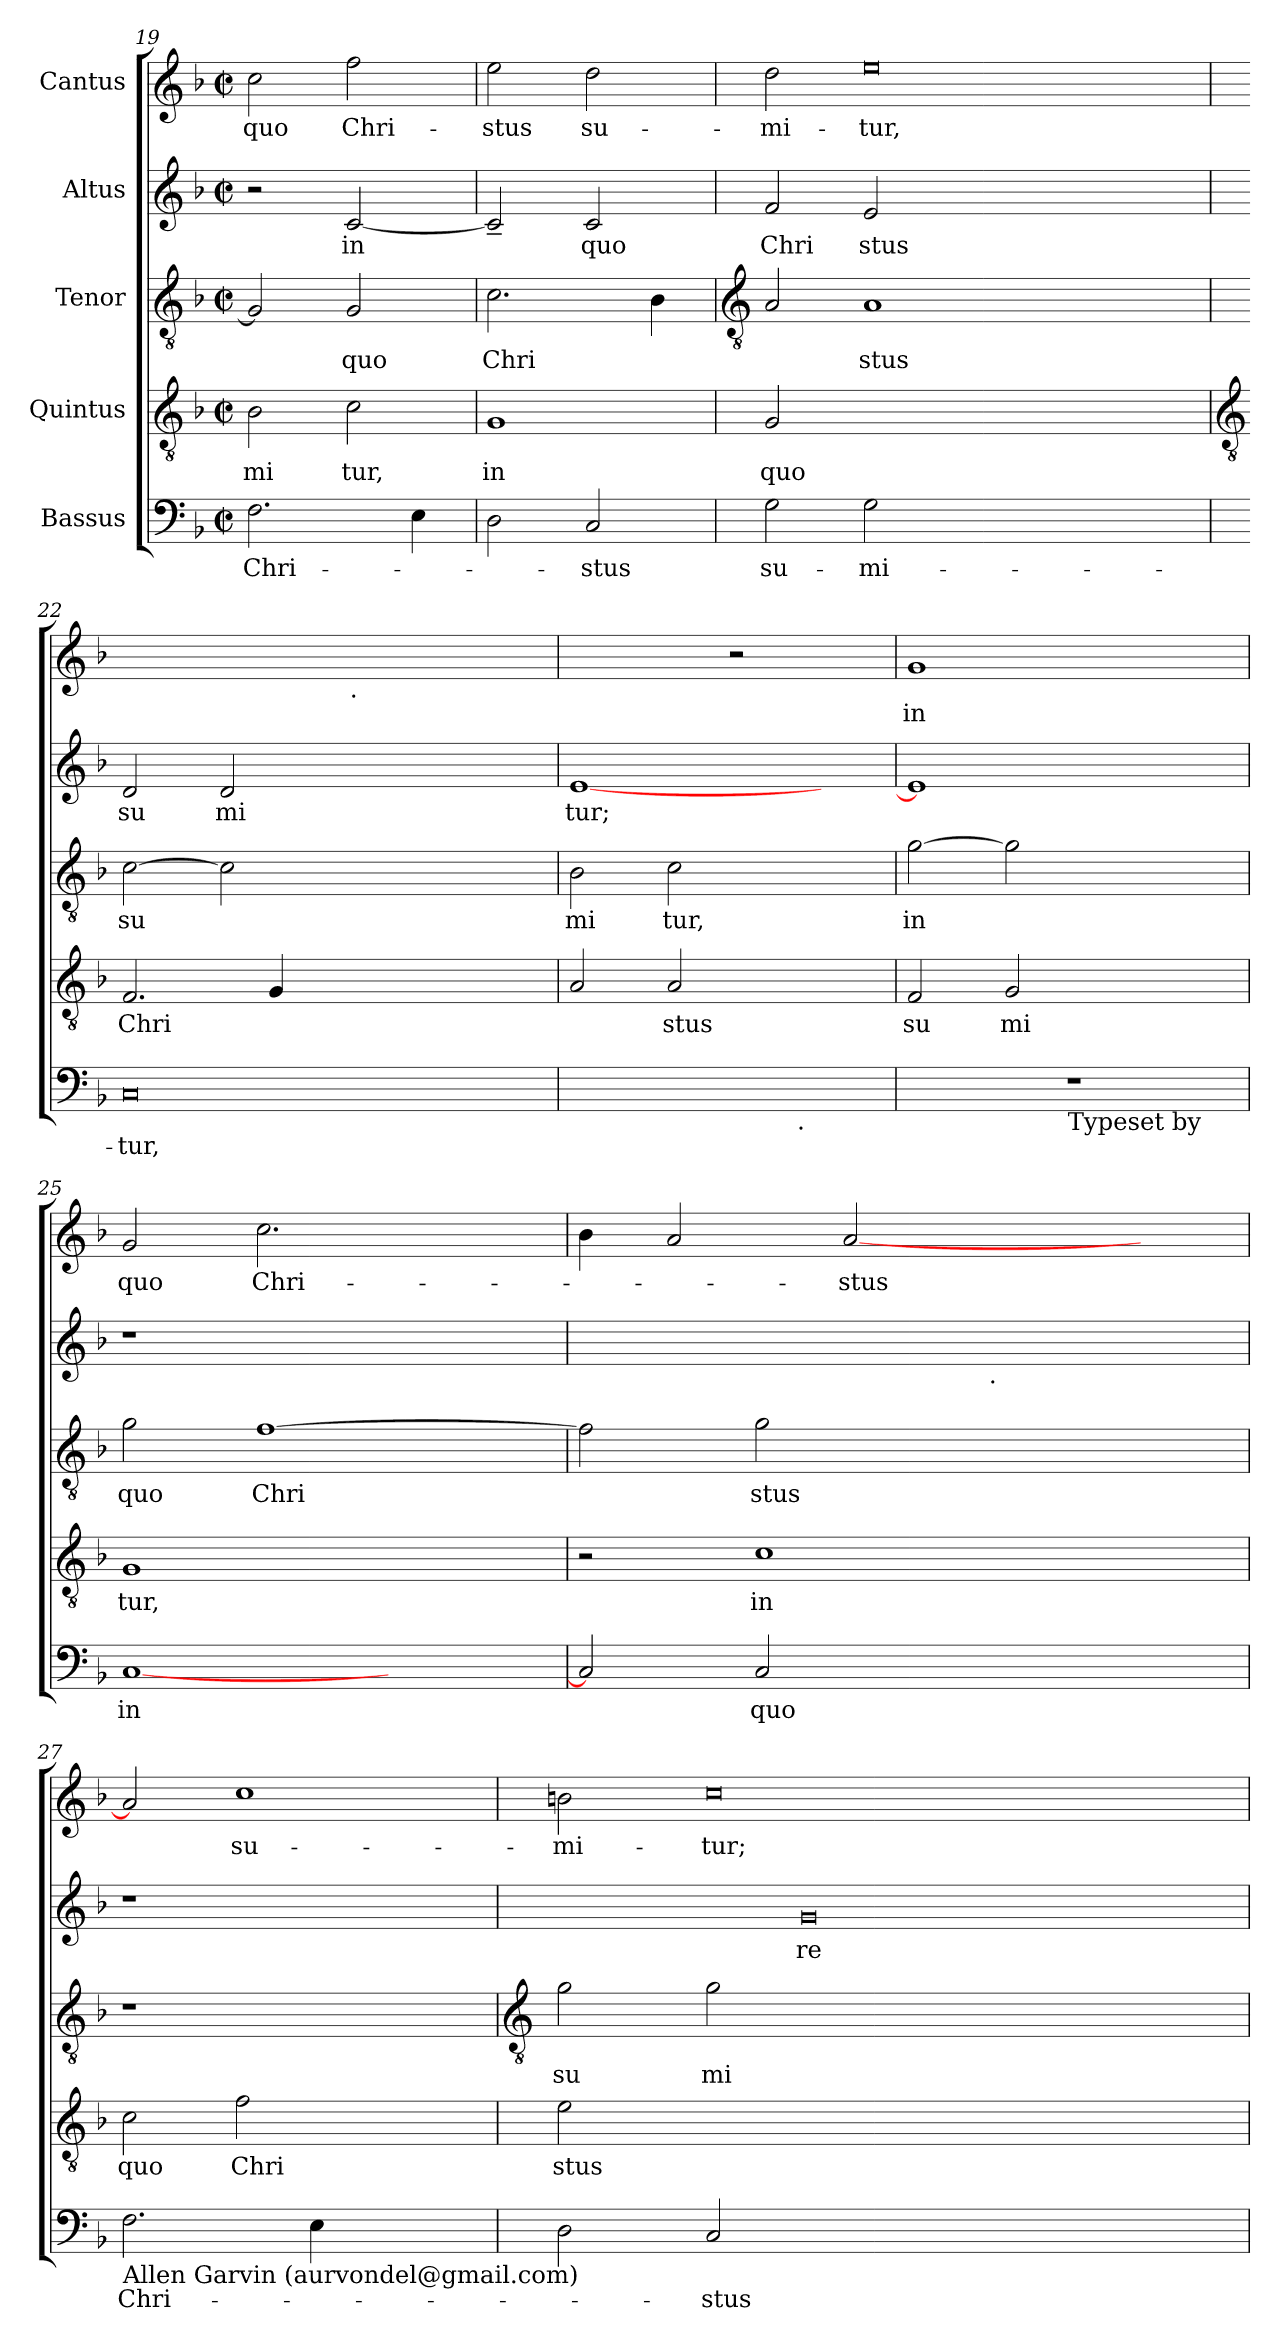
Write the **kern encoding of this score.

**kern	**text	**kern	**text	**kern	**text	**kern	**text	**kern	**text
*part5	*part5	*part4	*part4	*part3	*part3	*part2	*part2	*part1	*part1
*staff5	*staff5	*staff4	*staff4	*staff3	*staff3	*staff2	*staff2	*staff1	*staff1
*I"Bassus	*	*I"Quintus	*	*I"Tenor	*	*I"Altus	*	*I"Cantus	*
*clefF4	*	*clefGv2	*	*clefGv2	*	*clefG2	*	*clefG2	*
*k[b-]	*	*k[b-]	*	*k[b-]	*	*k[b-]	*	*k[b-]	*
*F:	*	*F:	*	*F:	*	*F:	*	*F:	*
*M2/2	*	*M2/2	*	*M2/2	*	*M2/2	*	*M2/2	*
*met(c|)	*	*met(c|)	*	*met(c|)	*	*met(c|)	*	*met(c|)	*
=19	=19	=19	=19	=19	=19	=19	=19	=19	=19
!	!LO:LY:b	!	!LO:LY:b	!	!	!	!	!	!LO:LY:b
2.F\	Chri-	2B-\	mi	2G/]	.	2r	.	2cc\	quo
!	!	!	!LO:LY:b	!	!LO:LY:b	!	!LO:LY:b	!	!LO:LY:b
.	.	2c\	tur,	2G/	quo	[2c/	in	2ff\	Chri-
4E\	.	.	.	.	.	.	.	.	.
!!LO:LB:g=z
=20	=20	=20	=20	=20	=20	=20	=20	=20	=20
!	!	!	!LO:LY:b	!	!LO:LY:b	!	!	!	!LO:LY:b
2D\	.	1G	in	2.c\	Chri	2c~/]	.	2ee\	-stus
!	!LO:LY:b	!	!	!	!	!	!LO:LY:b	!	!LO:LY:b
2C/	-stus	.	.	.	.	2c/	quo	2dd\	su-
.	.	.	.	4B-\	.	.	.	.	.
!!LO:LB:g=z
=21	=21	=21	=21	=21	=21	=21	=21	=21	=21
*	*	*	*	*clefGv2	*	*	*	*	*
!	!LO:LY:b	!	!LO:LY:b	!	!	!	!LO:LY:b	!	!LO:LY:b
2G\	su-	2G/	quo	2A/	.	2f/	Chri	2dd\	-mi-
!	!LO:LY:b	!	!	!	!LO:LY:b	!	!LO:LY:b	!	!LO:LY:b
2G\	-mi-	0ryy	.	1A	stus	2e/	stus	0ee	-tur,
1.ryy	.	.	.	.	.	1.ryy	.	.	.
.	.	.	.	1ryy	.	.	.	.	.
!!LO:LB:g=z
=22	=22	=22	=22	=22	=22	=22	=22	=22	=22
*	*	*clefGv2	*	*	*	*	*	*	*
!	!LO:LY:b	!	!LO:LY:b	!	!LO:LY:b	!	!LO:LY:b	!	!
0C	-tur,	2.F/	Chri	[2c\	su	2d/	su	4ryy	.
.	.	.	.	.	.	.	.	4ryy	.
!	!	!	!	!	!	!	!LO:LY:b	!	!
.	.	.	.	2c\]	.	2d/	mi	4ryy	.
.	.	4G/	.	.	.	.	.	32ryy	.
.	.	.	.	.	.	.	.	32ryy	.
.	.	.	.	.	.	.	.	32ryy	.
.	.	.	.	.	.	.	.	32ryy	.
.	.	.	.	.	.	.	.	32ryy	.
.	.	.	.	.	.	.	.	32ryy	.
!	!	!	!	!	!	!	!	!LO:TX:b:t=.	!
.	.	.	.	.	.	.	.	32ryy	.
.	.	.	.	.	.	.	.	4ryy	.
.	.	1ryy	.	1ryy	.	1ryy	.	.	.
.	.	.	.	.	.	.	.	2ryy	.
.	.	.	.	.	.	.	.	4ryy	.
.	.	.	.	.	.	.	.	32ryy	.
!!LO:LB:g=z
=23	=23	=23	=23	=23	=23	=23	=23	=23	=23
!	!	!	!	!	!LO:LY:b	!	!LO:LY:b	!	!
4ryy	.	2A/	.	2B-\	mi	[1e	tur;	4ryy	.
4ryy	.	.	.	.	.	.	.	4ryy	.
!	!	!	!LO:LY:b	!	!LO:LY:b	!	!	!	!
4ryy	.	2A/	stus	2c\	tur,	.	.	4ryy	.
32ryy	.	.	.	.	.	.	.	32ryy	.
32ryy	.	.	.	.	.	.	.	2r	.
32ryy	.	.	.	.	.	.	.	.	.
32ryy	.	.	.	.	.	.	.	.	.
32ryy	.	.	.	.	.	.	.	.	.
32ryy	.	.	.	.	.	.	.	.	.
!LO:TX:b:t=.	!	!	!	!	!	!	!	!	!
32ryy	.	.	.	.	.	.	.	.	.
4ryy	.	.	.	.	.	.	.	.	.
.	.	4ryy	.	4ryy	.	4ryy	.	.	.
16ryy	.	.	.	.	.	.	.	.	.
.	.	32ryy	.	32ryy	.	32ryy	.	.	.
=24	=24	=24	=24	=24	=24	=24	=24	=24	=24
!	!	!	!LO:LY:b	!	!LO:LY:b	!	!	!	!LO:LY:b
4ryy	.	2F/	su	[2g\	in	1e]	.	1g	in
4ryy	.	.	.	.	.	.	.	.	.
!	!	!	!LO:LY:b	!	!	!	!	!	!
4ryy	.	2G/	mi	2g\]	.	.	.	.	.
32ryy	.	.	.	.	.	.	.	.	.
!LO:TX:b:t=Typeset by	!	!	!	!	!	!	!	!	!
1r	.	.	.	.	.	.	.	.	.
.	.	2ryy	.	2ryy	.	2ryy	.	2ryy	.
.	.	4ryy	.	4ryy	.	4ryy	.	4ryy	.
.	.	32ryy	.	32ryy	.	32ryy	.	32ryy	.
=25	=25	=25	=25	=25	=25	=25	=25	=25	=25
!	!LO:LY:b	!	!LO:LY:b	!	!LO:LY:b	!	!	!	!LO:LY:b
[1C	in	1G	tur,	2g\	quo	1r	.	2g/	quo
!	!	!	!	!	!LO:LY:b	!	!	!	!LO:LY:b
.	.	.	.	[1f	Chri	.	.	2.cc\	Chri-
2ryy	.	2ryy	.	.	.	2ryy	.	.	.
.	.	.	.	.	.	.	.	4ryy	.
=26	=26	=26	=26	=26	=26	=26	=26	=26	=26
2C/]	.	2r	.	2f\]	.	4ryy	.	4b-\	.
.	.	.	.	.	.	4ryy	.	2a/	.
!	!LO:LY:b	!	!LO:LY:b	!	!LO:LY:b	!	!	!	!
2C/	quo	1c	in	2g\	stus	4ryy	.	.	.
!	!	!	!	!	!	!	!	!	!LO:LY:b
.	.	.	.	.	.	32ryy	.	[2a/	-stus
.	.	.	.	.	.	32ryy	.	.	.
.	.	.	.	.	.	32ryy	.	.	.
.	.	.	.	.	.	32ryy	.	.	.
.	.	.	.	.	.	32ryy	.	.	.
.	.	.	.	.	.	32ryy	.	.	.
!	!	!	!	!	!	!LO:TX:b:t=.	!	!	!
.	.	.	.	.	.	32ryy	.	.	.
.	.	.	.	.	.	4ryy	.	.	.
2ryy	.	.	.	2ryy	.	.	.	.	.
.	.	.	.	.	.	4ryy	.	.	.
.	.	.	.	.	.	.	.	4ryy	.
.	.	.	.	.	.	32ryy	.	.	.
=27	=27	=27	=27	=27	=27	=27	=27	=27	=27
!LO:TX:b:t=Allen Garvin (aurvondel@gmail.com)	!	!	!	!	!	!	!	!	!
!	!LO:LY:b	!	!LO:LY:b	!	!	!	!	!	!
2.F\	Chri-	2c\	quo	1r	.	1r	.	2a/]	.
!	!	!	!LO:LY:b	!	!	!	!	!	!LO:LY:b
.	.	2f\	Chri	.	.	.	.	1cc	su-
4E\	.	.	.	.	.	.	.	.	.
2ryy	.	2ryy	.	2ryy	.	2ryy	.	.	.
!!LO:LB:g=z
=28	=28	=28	=28	=28	=28	=28	=28	=28	=28
*	*	*	*	*clefGv2	*	*	*	*	*
!	!	!	!LO:LY:b	!	!LO:LY:b	!	!	!	!LO:LY:b
2D\	.	2e\	stus	2g\	su	4ryy	.	2bn\	-mi-
.	.	.	.	.	.	4ryy	.	.	.
!	!LO:LY:b	!	!	!	!LO:LY:b	!	!	!	!LO:LY:b
2C/	-stus	0ryy	.	2g\	mi	4ryy	.	0cc	-tur;
.	.	.	.	.	.	32ryy	.	.	.
!	!	!	!	!	!	!	!LO:LY:b	!	!
.	.	.	.	.	.	0g	re	.	.
1ryy	.	.	.	1ryy	.	.	.	.	.
2ryy	.	.	.	2ryy	.	.	.	.	.
4ryy	.	4ryy	.	4ryy	.	.	.	4ryy	.
32ryy	.	32ryy	.	32ryy	.	.	.	32ryy	.
=	=	=	=	=	=	=	=	=	=
*-	*-	*-	*-	*-	*-	*-	*-	*-	*-
